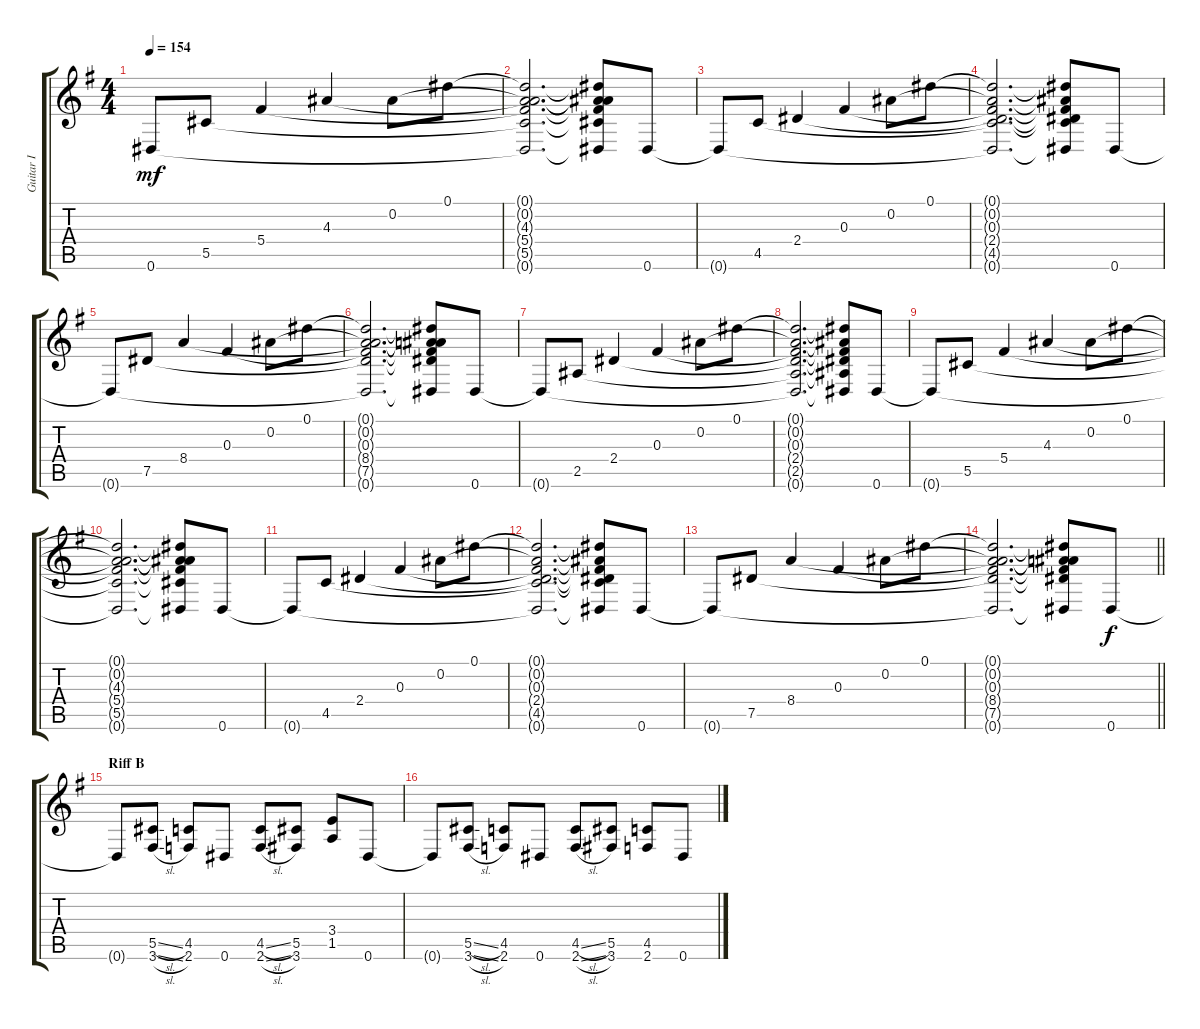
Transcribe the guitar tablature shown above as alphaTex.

\track ("Guitar I" "Guitar I") {instrument distortionguitar}
\staff {score tabs}
\tuning (Eb4 Bb3 Gb3 Db3 Ab2 Eb2) {hide}
\ts (4 4)
\tempo 154
\clef g2
\ks eminor
0.6{t}.8{dy mf} 5.5.8 5.4.4 4.3.4 0.2.8 0.1.8 |
(0.1{t} 0.2{t} 4.3{t} 5.4{t} 5.5{t} 0.6{t}).2{d} (0.1{t} 0.2{t} 4.3{t} 5.4{t} 5.5{t} 0.6{t}).8 0.6.8 |
0.6{t}.8 4.5.8 2.4.4 0.3.4 0.2.8 0.1.8 |
(0.1{t} 0.2{t} 0.3{t} 2.4{t} 4.5{t} 0.6{t}).2{d} (0.1{t} 0.2{t} 0.3{t} 2.4{t} 4.5{t} 0.6{t}).8 0.6.8 |
0.6{t}.8 7.5.8 8.4.4 0.3.4 0.2.8 0.1.8 |
(0.1{t} 0.2{t} 0.3{t} 8.4{t} 7.5{t} 0.6{t}).2{d} (0.1{t} 0.2{t} 0.3{t} 8.4{t} 7.5{t} 0.6{t}).8 0.6.8 |
0.6{t}.8 2.5.8 2.4.4 0.3.4 0.2.8 0.1.8 |
(0.1{t} 0.2{t} 0.3{t} 2.4{t} 2.5{t} 0.6{t}).2{d} (0.1{t} 0.2{t} 0.3{t} 2.4{t} 2.5{t} 0.6{t}).8 0.6.8 |
0.6{t}.8 5.5.8 5.4.4 4.3.4 0.2.8 0.1.8 |
(0.1{t} 0.2{t} 4.3{t} 5.4{t} 5.5{t} 0.6{t}).2{d} (0.1{t} 0.2{t} 4.3{t} 5.4{t} 5.5{t} 0.6{t}).8 0.6.8 |
0.6{t}.8 4.5.8 2.4.4 0.3.4 0.2.8 0.1.8 |
(0.1{t} 0.2{t} 0.3{t} 2.4{t} 4.5{t} 0.6{t}).2{d} (0.1{t} 0.2{t} 0.3{t} 2.4{t} 4.5{t} 0.6{t}).8 0.6.8 |
0.6{t}.8 7.5.8 8.4.4 0.3.4 0.2.8 0.1.8 |
\barLineRight lightlight
(0.1{t} 0.2{t} 0.3{t} 8.4{t} 7.5{t} 0.6{t}).2{d} (0.1{t} 0.2{t} 0.3{t} 8.4{t} 7.5{t} 0.6{t}).8 0.6.8{dy f} |
\section ("" "Riff B")
0.6{t}.8 (5.5{sl} 3.6{sl}).8 (4.5 2.6).8 0.6.8 (4.5{sl} 2.6{sl}).8 (5.5 3.6).8 (3.4 1.5).8 0.6.8 |
0.6{t}.8 (5.5{sl} 3.6{sl}).8 (4.5 2.6).8 0.6.8 (4.5{sl} 2.6{sl}).8 (5.5 3.6).8 (4.5 2.6).8 0.6.8
